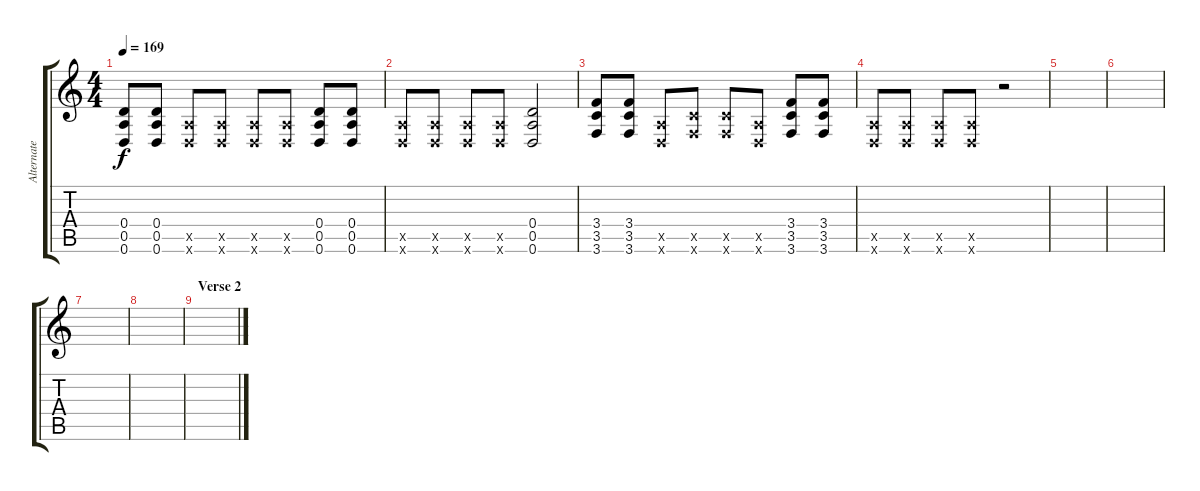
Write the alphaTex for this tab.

\track ("Alternate Guitar" "Alternate ") {instrument distortionguitar}
\staff {score tabs}
\tuning (E4 B3 G3 D3 A2 D2) {hide}
\ts (4 4)
\tempo 169
\clef g2
\ks c
(0.4 0.5 0.6).8{dy f} (0.4 0.5 0.6).8 (0.5{x} 0.6{x}).8 (0.5{x} 0.6{x}).8 (0.5{x} 0.6{x}).8 (0.5{x} 0.6{x}).8 (0.4 0.5 0.6).8 (0.4 0.5 0.6).8 |
(0.5{x} 0.6{x}).8 (0.5{x} 0.6{x}).8 (0.5{x} 0.6{x}).8 (0.5{x} 0.6{x}).8 (0.4 0.5 0.6).2 |
(3.4 3.5 3.6).8 (3.4 3.5 3.6).8 (0.5{x} 0.6{x}).8 (3.5{x} 3.6{x}).8 (3.5{x} 3.6{x}).8 (0.5{x} 0.6{x}).8 (3.4 3.5 3.6).8 (3.4 3.5 3.6).8 |
(0.5{x} 0.6{x}).8 (0.5{x} 0.6{x}).8 (0.5{x} 0.6{x}).8 (0.5{x} 0.6{x}).8 r.2 |
|
|
|
|
\section ("" "Verse 2")
